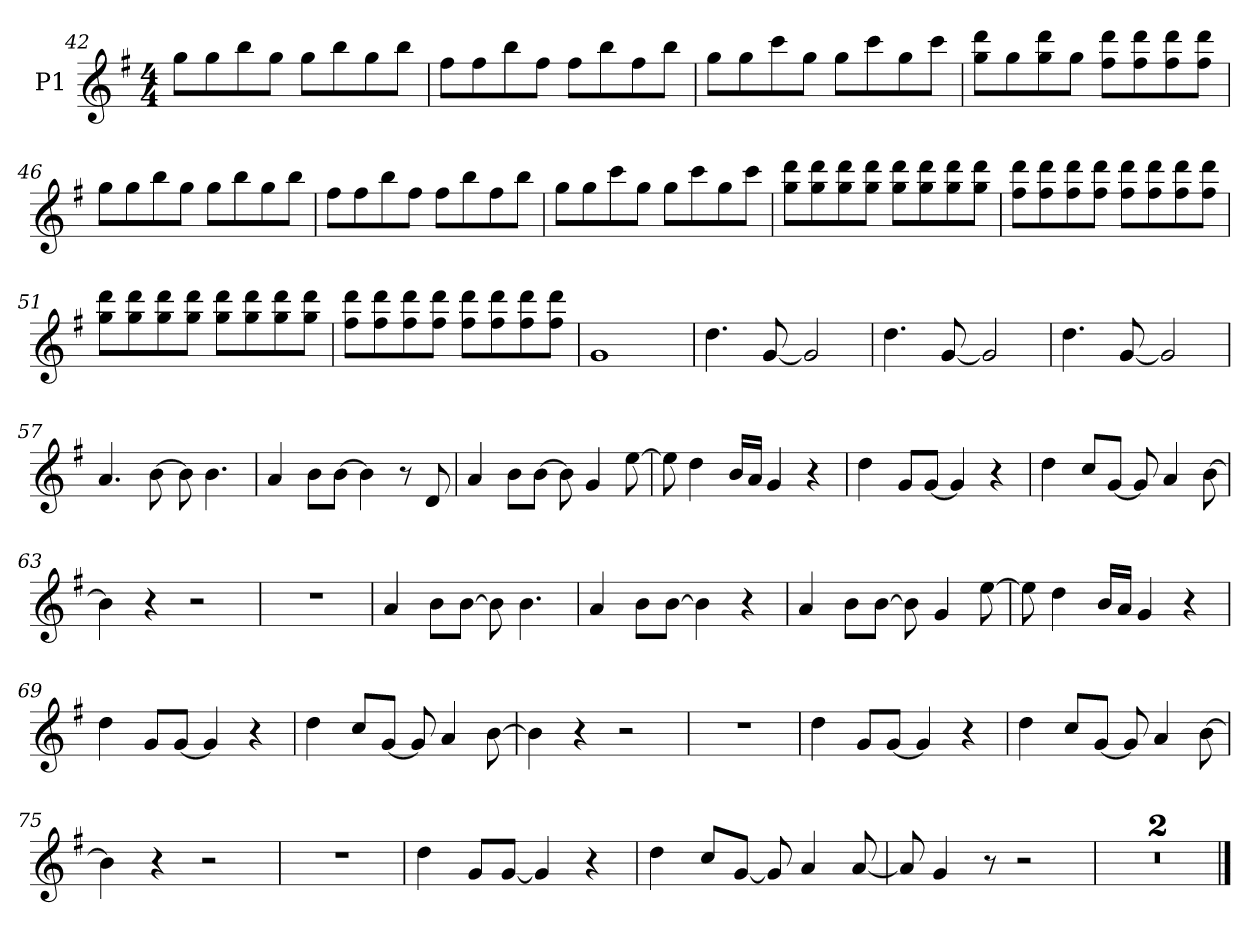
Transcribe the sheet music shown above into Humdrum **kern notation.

**kern
*part1
*staff1
*I"P1
*clefG2
*k[f#]
*G:
*M4/4
=42
8gg\L
8gg\
8bb\
8gg\J
8gg\L
8bb\
8gg\
8bb\J
!!LO:LB:g=z
=43
8ff#\L
8ff#\
8bb\
8ff#\J
8ff#\L
8bb\
8ff#\
8bb\J
=44
8gg\L
8gg\
8ccc\
8gg\J
8gg\L
8ccc\
8gg\
8ccc\J
=45
8gg\ 8ddd\L
8gg\
8gg\ 8ddd\
8gg\J
8ff#\ 8ddd\L
8ff#\ 8ddd\
8ff#\ 8ddd\
8ff#\ 8ddd\J
=46
8gg\L
8gg\
8bb\
8gg\J
8gg\L
8bb\
8gg\
8bb\J
!!LO:LB:g=z
=47
8ff#\L
8ff#\
8bb\
8ff#\J
8ff#\L
8bb\
8ff#\
8bb\J
=48
8gg\L
8gg\
8ccc\
8gg\J
8gg\L
8ccc\
8gg\
8ccc\J
=49
8gg\ 8ddd\L
8gg\ 8ddd\
8gg\ 8ddd\
8gg\ 8ddd\J
8gg\ 8ddd\L
8gg\ 8ddd\
8gg\ 8ddd\
8gg\ 8ddd\J
=50
8ff#\ 8ddd\L
8ff#\ 8ddd\
8ff#\ 8ddd\
8ff#\ 8ddd\J
8ff#\ 8ddd\L
8ff#\ 8ddd\
8ff#\ 8ddd\
8ff#\ 8ddd\J
!!LO:PB:g=z
=51
8gg\ 8ddd\L
8gg\ 8ddd\
8gg\ 8ddd\
8gg\ 8ddd\J
8gg\ 8ddd\L
8gg\ 8ddd\
8gg\ 8ddd\
8gg\ 8ddd\J
=52
8ff#\ 8ddd\L
8ff#\ 8ddd\
8ff#\ 8ddd\
8ff#\ 8ddd\J
8ff#\ 8ddd\L
8ff#\ 8ddd\
8ff#\ 8ddd\
8ff#\ 8ddd\J
=53
1g
=54
4.dd\
[<8g/
2g/]
=55
4.dd\
[<8g/
2g/]
=56
4.dd\
[<8g/
2g/]
!!LO:LB:g=z
=57
4.a/
[>8b\
8b\]
4.b\
=58
4a/
8b\L
[>8b\J
4b\]
8r
8d/
=59
4a/
8b\L
[>8b\J
8b\]
4g/
[>8ee\
=60
8ee\]
4dd\
16b/LL
16a/JJ
4g/
4r
=61
4dd\
8g/L
[<8g/J
4g/]
4r
!!LO:LB:g=z
=62
4dd\
8cc/L
[<8g/J
8g/]
4a/
[>8b\
=63
4b\]
4r
2r
=64
1r
=65
4a/
8b\L
[>8b\J
8b\]
4.b\
=66
4a/
8b\L
[>8b\J
4b\]
4r
=67
4a/
8b\L
[>8b\J
8b\]
4g/
[>8ee\
!!LO:LB:g=z
=68
8ee\]
4dd\
16b/LL
16a/JJ
4g/
4r
=69
4dd\
8g/L
[<8g/J
4g/]
4r
=70
4dd\
8cc/L
[<8g/J
8g/]
4a/
[>8b\
=71
4b\]
4r
2r
=72
1r
=73
4dd\
8g/L
[<8g/J
4g/]
4r
!!LO:LB:g=z
=74
4dd\
8cc/L
[<8g/J
8g/]
4a/
[>8b\
=75
4b\]
4r
2r
=76
1r
=77
4dd\
8g/L
[<8g/J
4g/]
4r
!!LO:LB:g=z
=78
4dd\
8cc/L
[<8g/J
8g/]
4a/
[<8a/
=79
8a/]
4g/
8r
2r
=80
1r
=81
1r
==
*-
